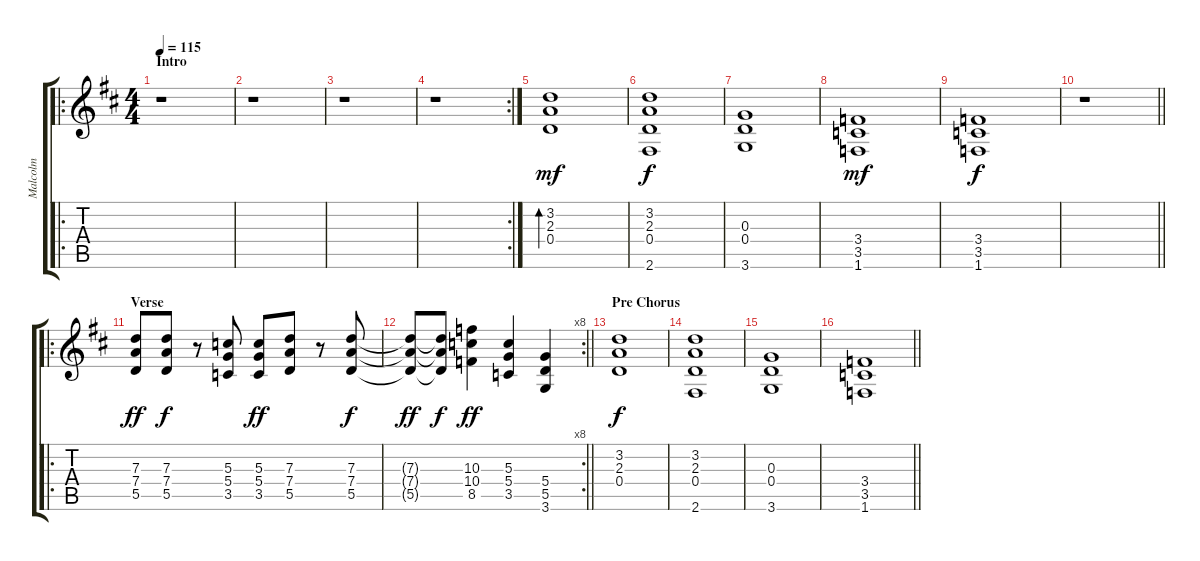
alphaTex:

\track ("Malcolm" "Malcolm") {instrument overdrivenguitar}
\staff {score tabs}
\tuning (E4 B3 G3 D3 A2 E2) {hide}
\ro
\ts (4 4)
\section ("" "Intro")
\tempo 115
\clef g2
\ks d
r.1{dy mf instrument overdrivenguitar} |
r.1 |
r.1 |
\rc 2
r.1 |
(3.2 2.3 0.4).1{bd 240} |
(3.2 2.3 0.4 2.6).1{dy f} |
(0.3 0.4 3.6).1 |
(3.4 3.5 1.6).1{dy mf} |
(3.4 3.5 1.6).1{dy f} |
\barLineRight lightlight
r.1 |
\ro
\section ("" "Verse")
(7.3 7.4 5.5).8{dy ff} (7.3 7.4 5.5).8{dy f} r.8 (5.3 5.4 3.5).8 (5.3 5.4 3.5).8{dy ff} (7.3 7.4 5.5).8 r.8 (7.3 7.4 5.5).8{dy f} |
\rc 8
\barLineRight lightlight
(7.3{t} 7.4{t} 5.5{t}).8{dy ff} (7.3{t} 7.4{t} 5.5{t}).8{dy f} (10.3 10.4 8.5).4{dy ff} (5.3 5.4 3.5).4 (5.4 5.5 3.6).4 |
\section ("" "Pre Chorus")
(3.2 2.3 0.4).1{dy f} |
(3.2 2.3 0.4 2.6).1 |
(0.3 0.4 3.6).1 |
\barLineRight lightlight
(3.4 3.5 1.6).1
